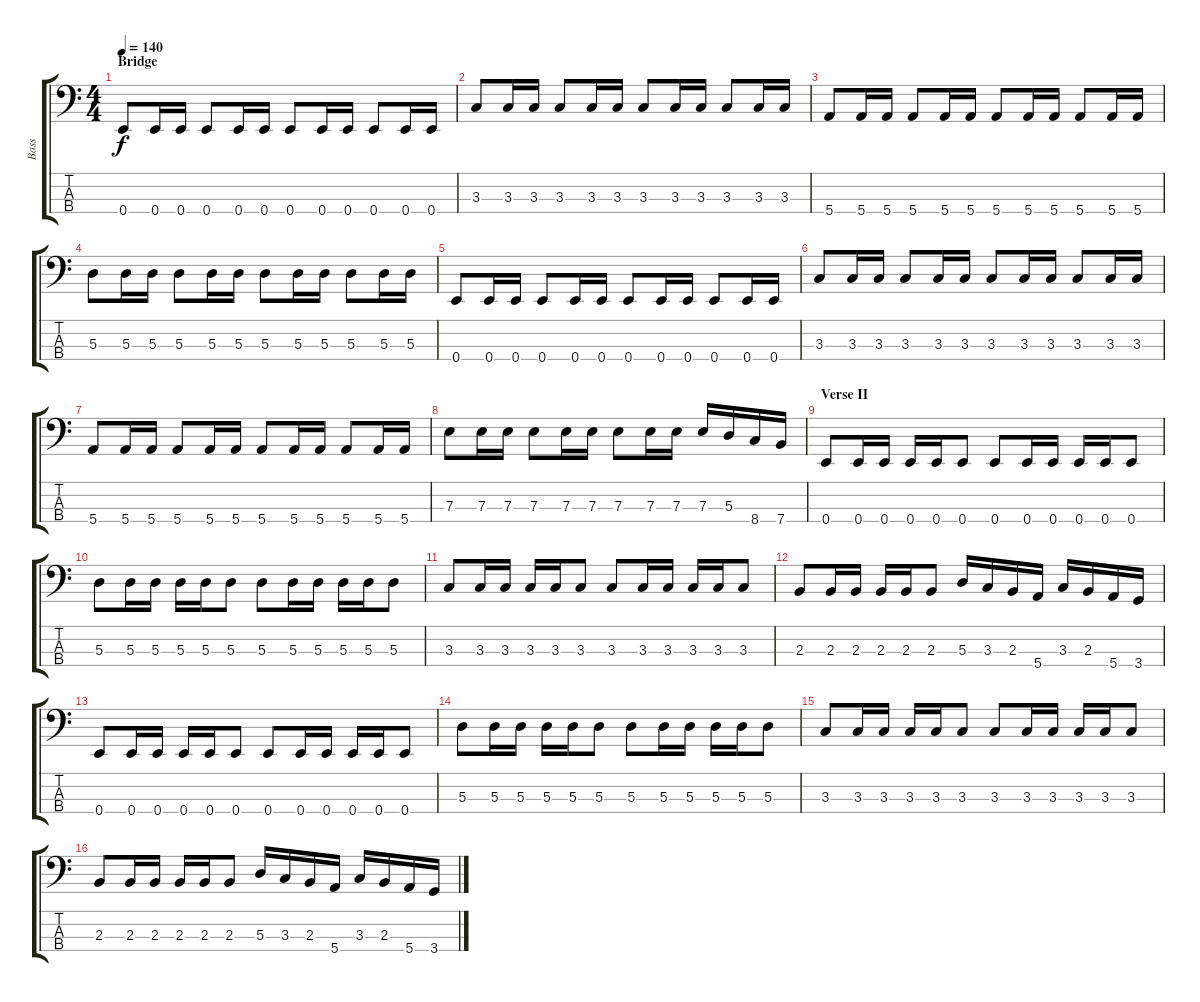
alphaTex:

\track ("Bass" "Bass") {instrument electricbasspick}
\staff {score tabs}
\tuning (G2 D2 A1 E1) {hide}
\ts (4 4)
\section ("" "Bridge")
\tempo 140
\clef f4
\ks c
0.4.8{dy f} 0.4.16 0.4.16 0.4.8 0.4.16 0.4.16 0.4.8 0.4.16 0.4.16 0.4.8 0.4.16 0.4.16 |
3.3.8 3.3.16 3.3.16 3.3.8 3.3.16 3.3.16 3.3.8 3.3.16 3.3.16 3.3.8 3.3.16 3.3.16 |
5.4.8 5.4.16 5.4.16 5.4.8 5.4.16 5.4.16 5.4.8 5.4.16 5.4.16 5.4.8 5.4.16 5.4.16 |
5.3.8 5.3.16 5.3.16 5.3.8 5.3.16 5.3.16 5.3.8 5.3.16 5.3.16 5.3.8 5.3.16 5.3.16 |
0.4.8 0.4.16 0.4.16 0.4.8 0.4.16 0.4.16 0.4.8 0.4.16 0.4.16 0.4.8 0.4.16 0.4.16 |
3.3.8 3.3.16 3.3.16 3.3.8 3.3.16 3.3.16 3.3.8 3.3.16 3.3.16 3.3.8 3.3.16 3.3.16 |
5.4.8 5.4.16 5.4.16 5.4.8 5.4.16 5.4.16 5.4.8 5.4.16 5.4.16 5.4.8 5.4.16 5.4.16 |
7.3.8 7.3.16 7.3.16 7.3.8 7.3.16 7.3.16 7.3.8 7.3.16 7.3.16 7.3.16 5.3.16 8.4.16 7.4.16 |
\section ("" "Verse II")
0.4.8 0.4.16 0.4.16 0.4.16 0.4.16 0.4.8 0.4.8 0.4.16 0.4.16 0.4.16 0.4.16 0.4.8 |
5.3.8 5.3.16 5.3.16 5.3.16 5.3.16 5.3.8 5.3.8 5.3.16 5.3.16 5.3.16 5.3.16 5.3.8 |
3.3.8 3.3.16 3.3.16 3.3.16 3.3.16 3.3.8 3.3.8 3.3.16 3.3.16 3.3.16 3.3.16 3.3.8 |
2.3.8 2.3.16 2.3.16 2.3.16 2.3.16 2.3.8 5.3.16 3.3.16 2.3.16 5.4.16 3.3.16 2.3.16 5.4.16 3.4.16 |
0.4.8 0.4.16 0.4.16 0.4.16 0.4.16 0.4.8 0.4.8 0.4.16 0.4.16 0.4.16 0.4.16 0.4.8 |
5.3.8 5.3.16 5.3.16 5.3.16 5.3.16 5.3.8 5.3.8 5.3.16 5.3.16 5.3.16 5.3.16 5.3.8 |
3.3.8 3.3.16 3.3.16 3.3.16 3.3.16 3.3.8 3.3.8 3.3.16 3.3.16 3.3.16 3.3.16 3.3.8 |
2.3.8 2.3.16 2.3.16 2.3.16 2.3.16 2.3.8 5.3.16 3.3.16 2.3.16 5.4.16 3.3.16 2.3.16 5.4.16 3.4.16
